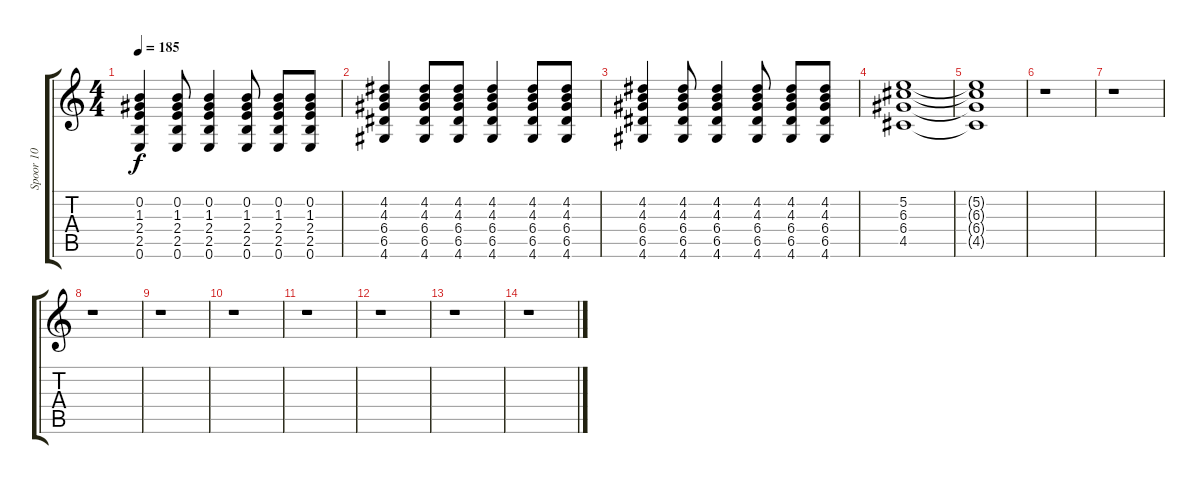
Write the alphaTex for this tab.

\track ("Spoor 10" "Spoor 10") {instrument acousticguitarnylon}
\staff {score tabs}
\tuning (E4 B3 G3 D3 A2 E2) {hide}
\ts (4 4)
\tempo 185
\clef g2
\ks c
(0.2 1.3 2.4 2.5 0.6).4{dy f} (0.2 1.3 2.4 2.5 0.6).8 (0.2 1.3 2.4 2.5 0.6).4 (0.2 1.3 2.4 2.5 0.6).8 (0.2 1.3 2.4 2.5 0.6).8 (0.2 1.3 2.4 2.5 0.6).8 |
(4.2 4.3 6.4 6.5 4.6).4 (4.2 4.3 6.4 6.5 4.6).8 (4.2 4.3 6.4 6.5 4.6).8 (4.2 4.3 6.4 6.5 4.6).4 (4.2 4.3 6.4 6.5 4.6).8 (4.2 4.3 6.4 6.5 4.6).8 |
(4.2 4.3 6.4 6.5 4.6).4 (4.2 4.3 6.4 6.5 4.6).8 (4.2 4.3 6.4 6.5 4.6).4 (4.2 4.3 6.4 6.5 4.6).8 (4.2 4.3 6.4 6.5 4.6).8 (4.2 4.3 6.4 6.5 4.6).8 |
(5.2 6.3 6.4 4.5).1 |
(5.2{t} 6.3{t} 6.4{t} 4.5{t}).1 |
r.1 |
r.1 |
r.1 |
r.1 |
r.1 |
r.1 |
r.1 |
r.1 |
r.1
